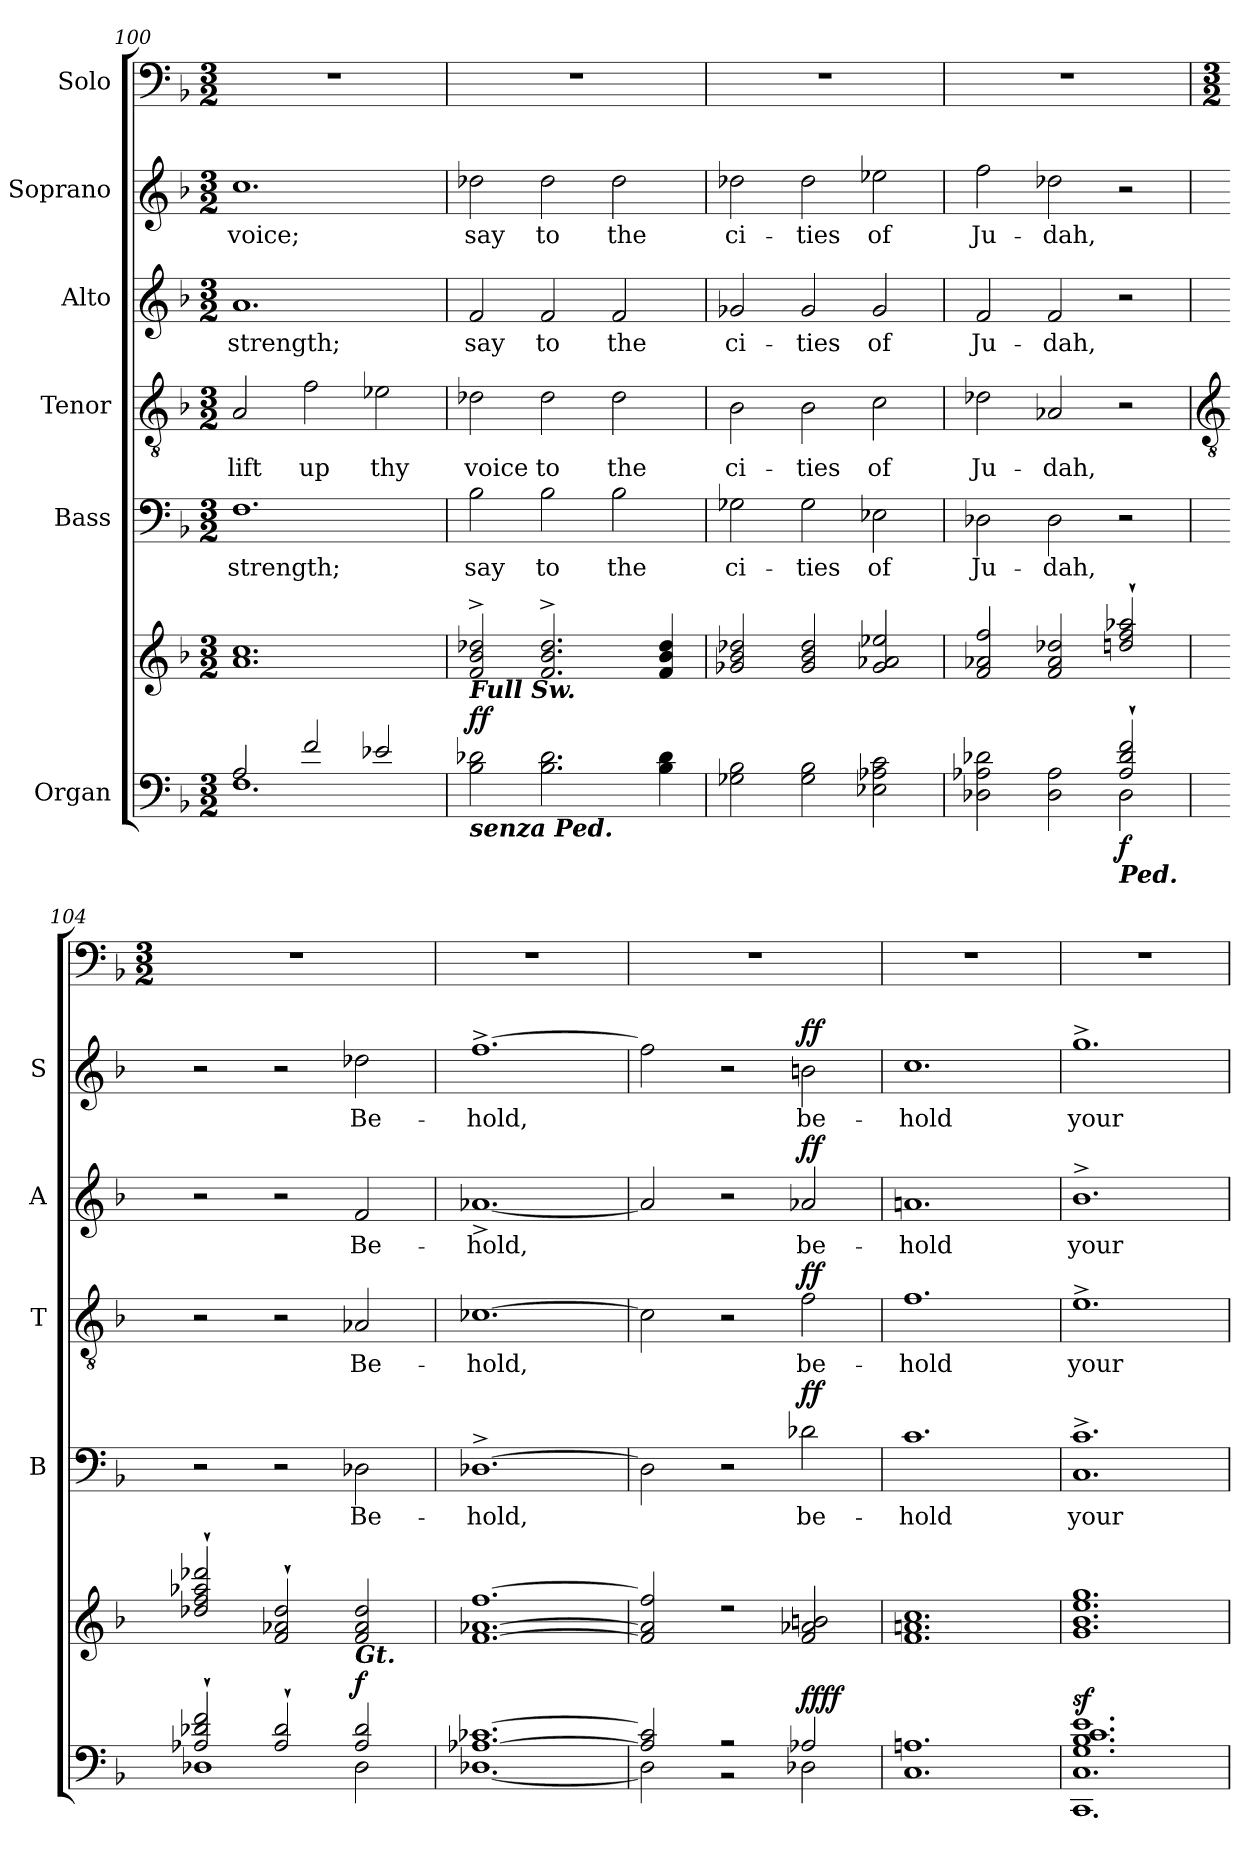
**kern	**kern	**dynam	**kern	**text	**dynam	**kern	**text	**dynam	**kern	**text	**dynam	**kern	**text	**dynam	**kern
*part6	*part6	*part6	*part5	*part5	*part5	*part4	*part4	*part4	*part3	*part3	*part3	*part2	*part2	*part2	*part1
*staff7	*staff6	*staff6/7	*staff5	*staff5	*staff5	*staff4	*staff4	*staff4	*staff3	*staff3	*staff3	*staff2	*staff2	*staff2	*staff1
*I"Organ	*	*	*I"Bass	*	*	*I"Tenor	*	*	*I"Alto	*	*	*I"Soprano	*	*	*I"Solo
*	*	*	*I'B	*	*	*I'T	*	*	*I'A	*	*	*I'S	*	*	*
*clefF4	*clefG2	*	*clefF4	*	*	*clefGv2	*	*	*clefG2	*	*	*clefG2	*	*	*clefF4
*k[b-]	*k[b-]	*	*k[b-]	*	*	*k[b-]	*	*	*k[b-]	*	*	*k[b-]	*	*	*k[b-]
*F:	*F:	*	*F:	*	*	*F:	*	*	*F:	*	*	*F:	*	*	*F:
*M3/2	*M3/2	*	*M3/2	*	*	*M3/2	*	*	*M3/2	*	*	*M3/2	*	*	*M3/2
=100	=100	=100	=100	=100	=100	=100	=100	=100	=100	=100	=100	=100	=100	=100	=100
*^	*^	*	*	*	*	*	*	*	*	*	*	*	*	*	*
!	!	!	!LO:N:vis=1	!	!	!LO:LY:b	!	!	!LO:LY:b	!	!	!LO:LY:b	!	!	!LO:LY:b	!	!
2A/	1.F\	1.a 1.cc	1.ryy	.	1.F	strength;	.	2A	lift	.	1.a	strength;	.	1.cc	voice;	.	1.r
!	!	!	!	!	!	!	!	!	!LO:LY:b	!	!	!	!	!	!	!	!
2f/	.	.	.	.	.	.	.	2f	up	.	.	.	.	.	.	.	.
!	!	!	!	!	!	!	!	!	!LO:LY:b	!	!	!	!	!	!	!	!
2e-X/	.	.	.	.	.	.	.	2e-X	thy	.	.	.	.	.	.	.	.
=101	=101	=101	=101	=101	=101	=101	=101	=101	=101	=101	=101	=101	=101	=101	=101	=101	=101
!LO:TX:b:Bi:t=senza Ped.	!	!	!	!	!	!	!	!	!	!	!	!	!	!	!	!	!
!LO:TX:a:Bi:t=Full Sw.	!	!	!	!	!	!	!	!	!	!	!	!	!	!	!	!	!
!	!	!	!LO:N:vis=1	!LO:DY:a=2	!	!LO:LY:b	!	!	!LO:LY:b	!	!	!LO:LY:b	!	!	!LO:LY:b	!	!
!	!	!	!	!LO:DY:n=1:b	!	!	!	!	!	!	!	!	!	!	!	!	!
1.ryy	2B-\ 2d-X\	2f^ 2b-^ 2dd-X^	1.ryy	f f	2B-	say	.	2d-X	voice	.	2f	say	.	2dd-X	say	.	1.r
!	!	!	!	!	!	!LO:LY:b	!	!	!LO:LY:b	!	!	!LO:LY:b	!	!	!LO:LY:b	!	!
.	2.B-\ 2.d-\	2.f^ 2.b-^ 2.dd-^	.	.	2B-	to	.	2d-	to	.	2f	to	.	2dd-	to	.	.
!	!	!	!	!	!	!LO:LY:b	!	!	!LO:LY:b	!	!	!LO:LY:b	!	!	!LO:LY:b	!	!
.	.	.	.	.	2B-	the	.	2d-	the	.	2f	the	.	2dd-	the	.	.
.	4B-\ 4d-\	4f 4b- 4dd-	.	.	.	.	.	.	.	.	.	.	.	.	.	.	.
=102	=102	=102	=102	=102	=102	=102	=102	=102	=102	=102	=102	=102	=102	=102	=102	=102	=102
!	!	!	!LO:N:vis=1	!	!	!LO:LY:b	!	!	!LO:LY:b	!	!	!LO:LY:b	!	!	!LO:LY:b	!	!
1.ryy	2G-X\ 2B-\	2g-X 2b- 2dd-X	1.ryy	.	2G-X	ci-	.	2B-	ci-	.	2g-X	ci-	.	2dd-X	ci-	.	1.r
!	!	!	!	!	!	!LO:LY:b	!	!	!LO:LY:b	!	!	!LO:LY:b	!	!	!LO:LY:b	!	!
.	2G-\ 2B-\	2g- 2b- 2dd-	.	.	2G-	-ties	.	2B-	-ties	.	2g-	-ties	.	2dd-	-ties	.	.
!	!	!	!	!	!	!LO:LY:b	!	!	!LO:LY:b	!	!	!LO:LY:b	!	!	!LO:LY:b	!	!
.	2E-X\ 2A-X\ 2c\	2g- 2a-X 2ee-X	.	.	2E-X	of	.	2c	of	.	2g-	of	.	2ee-X	of	.	.
=103	=103	=103	=103	=103	=103	=103	=103	=103	=103	=103	=103	=103	=103	=103	=103	=103	=103
!	!	!	!LO:N:vis=1	!	!	!LO:LY:b	!	!	!LO:LY:b	!	!	!LO:LY:b	!	!	!LO:LY:b	!	!
1ryy	2D-X\ 2A-X\ 2d-X\	2f 2a-X 2ff	1.ryy	.	2D-X	Ju-	.	2d-X	Ju-	.	2f	Ju-	.	2ff	Ju-	.	1.r
!	!	!	!	!	!	!LO:LY:b	!	!	!LO:LY:b	!	!	!LO:LY:b	!	!	!LO:LY:b	!	!
.	2D-\ 2A-\	2f 2a- 2dd-X	.	.	2D-	-dah,	.	2A-X	-dah,	.	2f	-dah,	.	2dd-X	-dah,	.	.
!LO:TX:b:Bi:t=Ped.	!	!	!	!	!	!	!	!	!	!	!	!	!	!	!	!	!
!	!	!	!	!LO:DY:b=2	!	!	!	!	!	!	!	!	!	!	!	!	!
2A-/` 2d-/` 2f/`	2D-\	2ddn` 2ff` 2aa-X`	.	f	2r	.	.	2r	.	.	2r	.	.	2r	.	.	.
!!LO:LB:g=z
=104	=104	=104	=104	=104	=104	=104	=104	=104	=104	=104	=104	=104	=104	=104	=104	=104	=104
*	*	*	*	*	*	*	*	*clefGv2	*	*	*	*	*	*	*	*	*
*	*	*	*	*	*	*	*	*	*	*	*	*	*	*	*	*	*M3/2
!	!	!	!LO:N:vis=1	!	!	!	!	!	!	!	!	!	!	!	!	!	!
2A-X/` 2d-X/` 2f/`	1D-X\	2dd-X` 2ff` 2aa-X` 2ddd-X`	1.ryy	.	2r	.	.	2r	.	.	2r	.	.	2r	.	.	1.r
2A-/` 2d-/`	.	2f` 2a-X` 2dd-`	.	.	2r	.	.	2r	.	.	2r	.	.	2r	.	.	.
!LO:TX:a:Bi:t=Gt.	!	!	!	!	!	!	!	!	!	!	!	!	!	!	!	!	!
!	!	!	!	!LO:DY:a=2	!	!LO:LY:b	!	!	!LO:LY:b	!	!	!LO:LY:b	!	!	!LO:LY:b	!	!
2A-/ 2d-/	2D-\	2f 2a- 2dd-	.	f	2D-X	Be-	.	2A-X	Be-	.	2f	Be-	.	2dd-X	Be-	.	.
=105	=105	=105	=105	=105	=105	=105	=105	=105	=105	=105	=105	=105	=105	=105	=105	=105	=105
!	!	!	!LO:N:vis=1	!	!	!LO:LY:b	!	!	!LO:LY:b	!	!	!LO:LY:b	!	!	!LO:LY:b	!	!
[1.A-X/ [1.c-X/	[1.D-X\	[1.f [1.a-X [1.ff	1.ryy	.	[1.D-X^	-hold,	.	[1.c-X	-hold,	.	[1.a-X^	-hold,	.	[1.ff^	-hold,	.	1.r
=106	=106	=106	=106	=106	=106	=106	=106	=106	=106	=106	=106	=106	=106	=106	=106	=106	=106
!	!	!	!LO:N:vis=1	!	!	!	!	!	!	!	!	!	!	!	!	!	!
2A-/] 2c-/]	2D-\]	2f] 2a-] 2ff]	1.ryy	.	2D-]	.	.	2c-]	.	.	2a-]	.	.	2ff]	.	.	1.r
2r	2r	2r	.	.	2r	.	.	2r	.	.	2r	.	.	2r	.	.	.
!	!	!	!	!LO:DY:a=2	!	!LO:LY:b	!	!	!LO:LY:b	!	!	!LO:LY:b	!	!	!LO:LY:b	!	!
!	!	!	!	!LO:DY:n=1:b	!	!	!LO:DY:b	!	!	!LO:DY:b	!	!	!LO:DY:b	!	!	!LO:DY:b	!
2A-/	2D-\	2f 2a- 2bn	.	ff ff	2d-X	be-	ff	2f	be-	ff	2a-	be-	ff	2bn	be-	ff	.
=107	=107	=107	=107	=107	=107	=107	=107	=107	=107	=107	=107	=107	=107	=107	=107	=107	=107
!	!	!	!LO:N:vis=1	!	!	!LO:LY:b	!	!	!LO:LY:b	!	!	!LO:LY:b	!	!	!LO:LY:b	!	!
1.An/	1.C\	1.f 1.an 1.cc	1.ryy	.	1.c	-hold	.	1.f	-hold	.	1.an	-hold	.	1.cc	-hold	.	1.r
=108	=108	=108	=108	=108	=108	=108	=108	=108	=108	=108	=108	=108	=108	=108	=108	=108	=108
!	!	!	!LO:N:vis=1	!LO:DY:a=2	!	!LO:LY:b	!	!	!LO:LY:b	!	!	!LO:LY:b	!	!	!LO:LY:b	!	!
1.G/ 1.B-/ 1.c/ 1.e/	1.CC\ 1.C\	1.g 1.b- 1.ee 1.gg	1.ryy	sf	1.C^ 1.c^	your	.	1.e^	your	.	1.b-^	your	.	1.gg^	your	.	1.r
*v	*v	*	*	*	*	*	*	*	*	*	*	*	*	*	*	*	*
*	*v	*v	*	*	*	*	*	*	*	*	*	*	*	*	*	*
=	=	=	=	=	=	=	=	=	=	=	=	=	=	=	=
*-	*-	*-	*-	*-	*-	*-	*-	*-	*-	*-	*-	*-	*-	*-	*-
